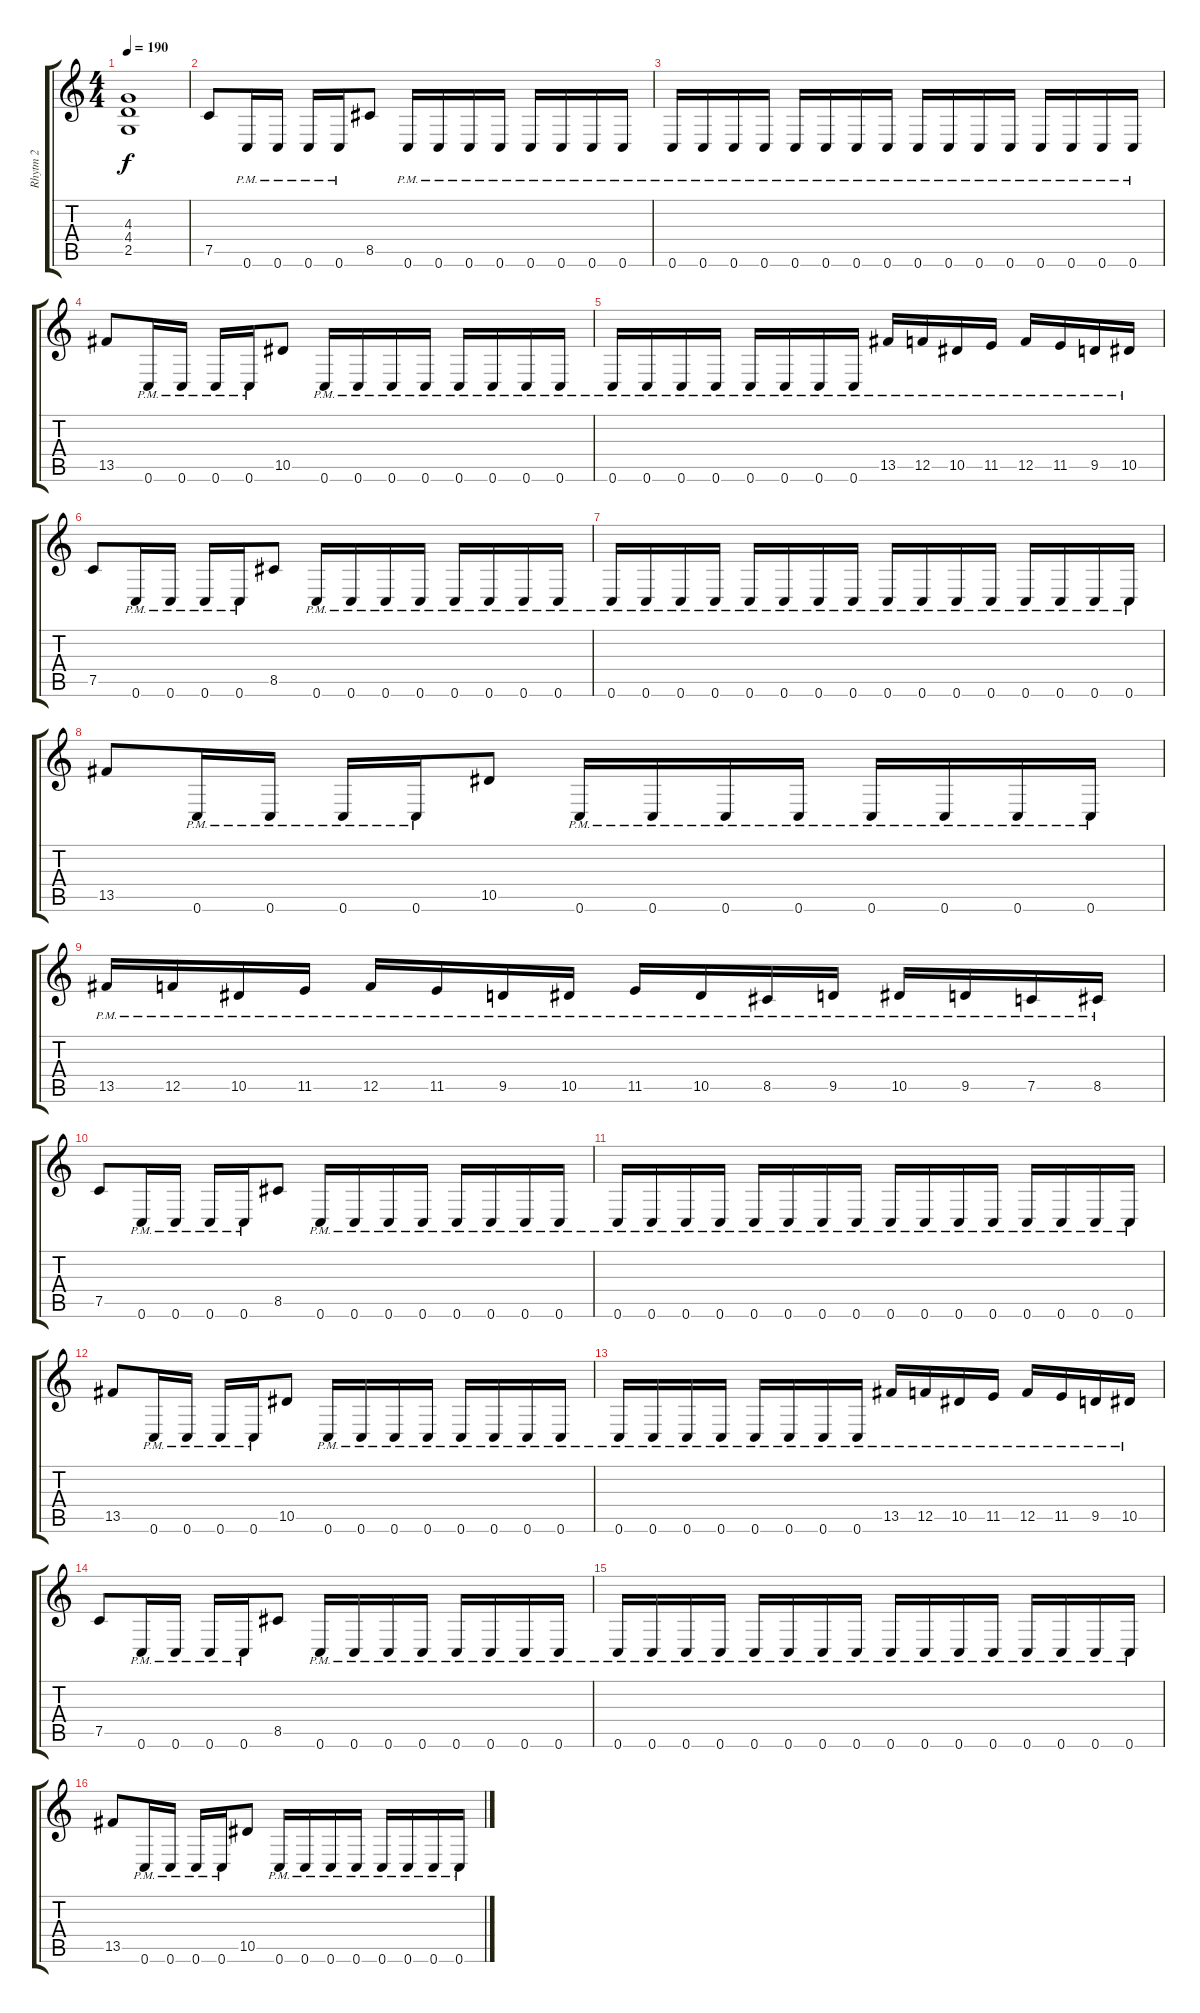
\track ("Rhytm 2" "Rhytm 2") {instrument distortionguitar}
\staff {score tabs}
\tuning (C4 G3 Eb3 Bb2 F2 C2) {hide}
\ts (4 4)
\tempo 190
\clef g2
\ks c
(4.3{t} 4.4{t} 2.5{t}).1{dy f} |
7.5.8 0.6{pm}.16 0.6{pm}.16 0.6{pm}.16 0.6{pm}.16 8.5.8 0.6{pm}.16 0.6{pm}.16 0.6{pm}.16 0.6{pm}.16 0.6{pm}.16 0.6{pm}.16 0.6{pm}.16 0.6{pm}.16 |
0.6{pm}.16 0.6{pm}.16 0.6{pm}.16 0.6{pm}.16 0.6{pm}.16 0.6{pm}.16 0.6{pm}.16 0.6{pm}.16 0.6{pm}.16 0.6{pm}.16 0.6{pm}.16 0.6{pm}.16 0.6{pm}.16 0.6{pm}.16 0.6{pm}.16 0.6{pm}.16 |
13.5.8 0.6{pm}.16 0.6{pm}.16 0.6{pm}.16 0.6{pm}.16 10.5.8 0.6{pm}.16 0.6{pm}.16 0.6{pm}.16 0.6{pm}.16 0.6{pm}.16 0.6{pm}.16 0.6{pm}.16 0.6{pm}.16 |
0.6{pm}.16 0.6{pm}.16 0.6{pm}.16 0.6{pm}.16 0.6{pm}.16 0.6{pm}.16 0.6{pm}.16 0.6{pm}.16 13.5{pm}.16 12.5{pm}.16 10.5{pm}.16 11.5{pm}.16 12.5{pm}.16 11.5{pm}.16 9.5{pm}.16 10.5{pm}.16 |
7.5.8 0.6{pm}.16 0.6{pm}.16 0.6{pm}.16 0.6{pm}.16 8.5.8 0.6{pm}.16 0.6{pm}.16 0.6{pm}.16 0.6{pm}.16 0.6{pm}.16 0.6{pm}.16 0.6{pm}.16 0.6{pm}.16 |
0.6{pm}.16 0.6{pm}.16 0.6{pm}.16 0.6{pm}.16 0.6{pm}.16 0.6{pm}.16 0.6{pm}.16 0.6{pm}.16 0.6{pm}.16 0.6{pm}.16 0.6{pm}.16 0.6{pm}.16 0.6{pm}.16 0.6{pm}.16 0.6{pm}.16 0.6{pm}.16 |
13.5.8 0.6{pm}.16 0.6{pm}.16 0.6{pm}.16 0.6{pm}.16 10.5.8 0.6{pm}.16 0.6{pm}.16 0.6{pm}.16 0.6{pm}.16 0.6{pm}.16 0.6{pm}.16 0.6{pm}.16 0.6{pm}.16 |
13.5{pm}.16 12.5{pm}.16 10.5{pm}.16 11.5{pm}.16 12.5{pm}.16 11.5{pm}.16 9.5{pm}.16 10.5{pm}.16 11.5{pm}.16 10.5{pm}.16 8.5{pm}.16 9.5{pm}.16 10.5{pm}.16 9.5{pm}.16 7.5{pm}.16 8.5{pm}.16 |
7.5.8 0.6{pm}.16 0.6{pm}.16 0.6{pm}.16 0.6{pm}.16 8.5.8 0.6{pm}.16 0.6{pm}.16 0.6{pm}.16 0.6{pm}.16 0.6{pm}.16 0.6{pm}.16 0.6{pm}.16 0.6{pm}.16 |
0.6{pm}.16 0.6{pm}.16 0.6{pm}.16 0.6{pm}.16 0.6{pm}.16 0.6{pm}.16 0.6{pm}.16 0.6{pm}.16 0.6{pm}.16 0.6{pm}.16 0.6{pm}.16 0.6{pm}.16 0.6{pm}.16 0.6{pm}.16 0.6{pm}.16 0.6{pm}.16 |
13.5.8 0.6{pm}.16 0.6{pm}.16 0.6{pm}.16 0.6{pm}.16 10.5.8 0.6{pm}.16 0.6{pm}.16 0.6{pm}.16 0.6{pm}.16 0.6{pm}.16 0.6{pm}.16 0.6{pm}.16 0.6{pm}.16 |
0.6{pm}.16 0.6{pm}.16 0.6{pm}.16 0.6{pm}.16 0.6{pm}.16 0.6{pm}.16 0.6{pm}.16 0.6{pm}.16 13.5{pm}.16 12.5{pm}.16 10.5{pm}.16 11.5{pm}.16 12.5{pm}.16 11.5{pm}.16 9.5{pm}.16 10.5{pm}.16 |
7.5.8 0.6{pm}.16 0.6{pm}.16 0.6{pm}.16 0.6{pm}.16 8.5.8 0.6{pm}.16 0.6{pm}.16 0.6{pm}.16 0.6{pm}.16 0.6{pm}.16 0.6{pm}.16 0.6{pm}.16 0.6{pm}.16 |
0.6{pm}.16 0.6{pm}.16 0.6{pm}.16 0.6{pm}.16 0.6{pm}.16 0.6{pm}.16 0.6{pm}.16 0.6{pm}.16 0.6{pm}.16 0.6{pm}.16 0.6{pm}.16 0.6{pm}.16 0.6{pm}.16 0.6{pm}.16 0.6{pm}.16 0.6{pm}.16 |
13.5.8 0.6{pm}.16 0.6{pm}.16 0.6{pm}.16 0.6{pm}.16 10.5.8 0.6{pm}.16 0.6{pm}.16 0.6{pm}.16 0.6{pm}.16 0.6{pm}.16 0.6{pm}.16 0.6{pm}.16 0.6{pm}.16
